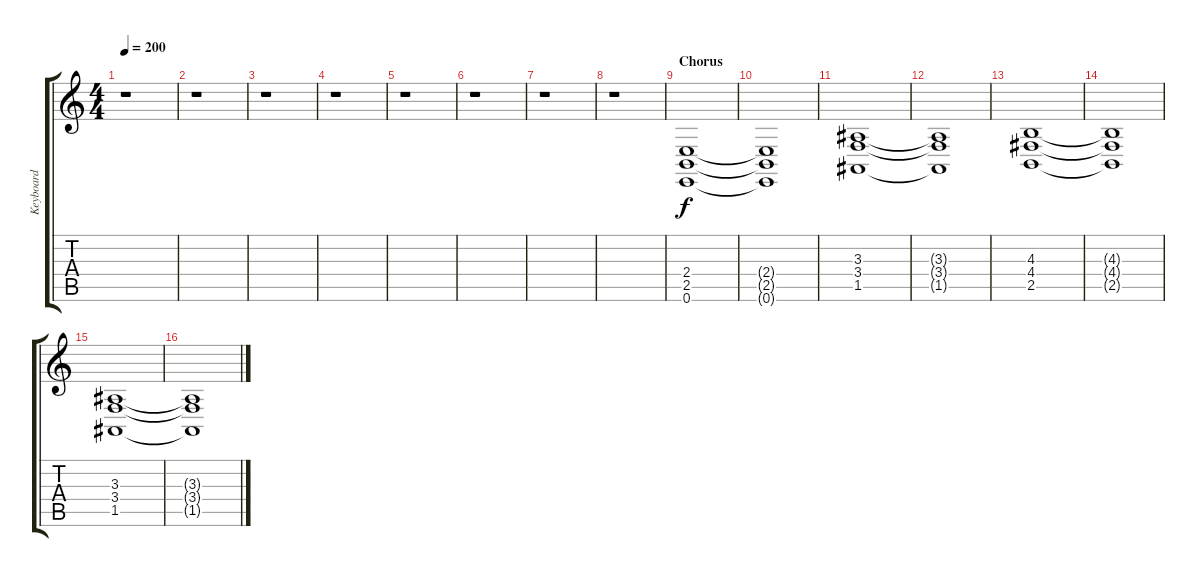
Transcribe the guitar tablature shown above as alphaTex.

\track ("Keyboard" "Keyboard") {instrument lead2sawtooth}
\staff {score tabs}
\tuning (E4 B3 G3 D3 A2 E2) {hide}
\ts (4 4)
\tempo 200
\clef g2
\ks c
r.1{dy f} |
r.1 |
r.1 |
r.1 |
r.1 |
r.1 |
r.1 |
r.1 |
\section ("" "Chorus")
(2.4 2.5 0.6).1 |
(2.4{t} 2.5{t} 0.6{t}).1 |
(3.3 3.4 1.5).1 |
(3.3{t} 3.4{t} 1.5{t}).1 |
(4.3 4.4 2.5).1 |
(4.3{t} 4.4{t} 2.5{t}).1 |
(3.3 3.4 1.5).1 |
(3.3{t} 3.4{t} 1.5{t}).1
